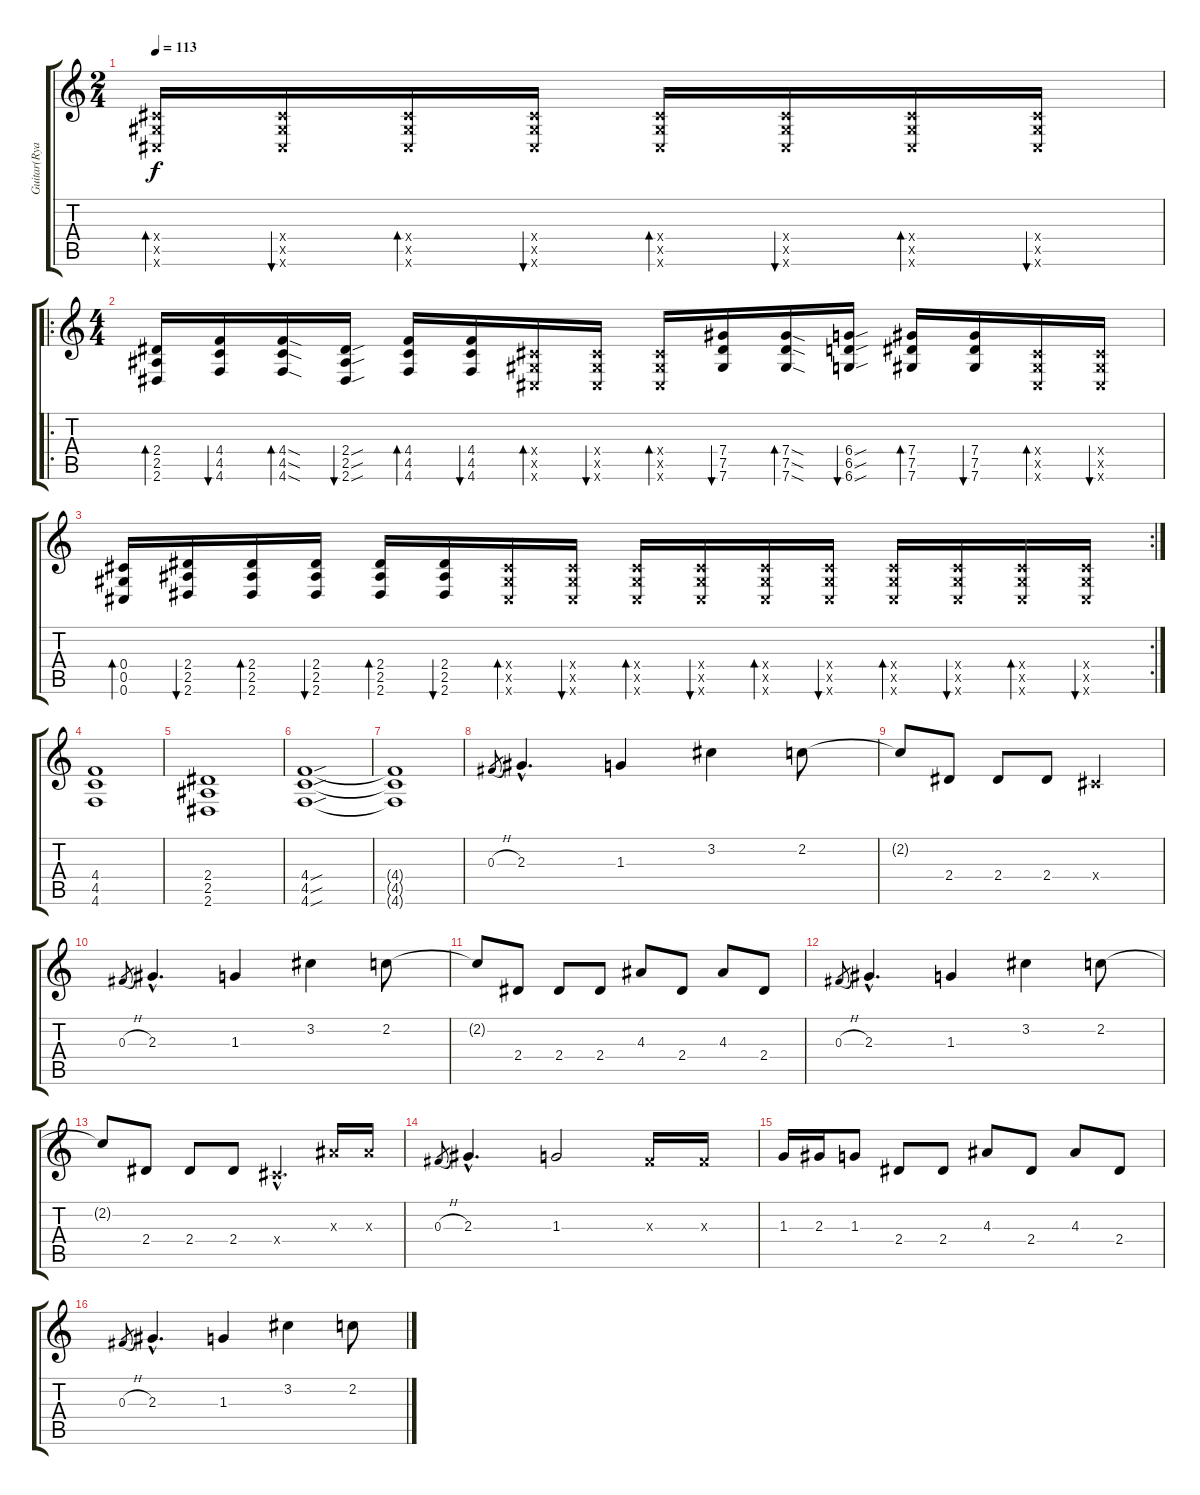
\track ("Guitar(Ryan Peake)" "Guitar(Rya") {instrument distortionguitar}
\staff {score tabs}
\tuning (Eb4 Bb3 Gb3 Db3 Ab2 Db2) {hide}
\ts (2 4)
\tempo 113
\clef g2
\ks c
(0.4{x} 0.5{x} 0.6{x}).16{bd 30 dy f instrument distortionguitar} (0.4{x} 0.5{x} 0.6{x}).16{bu 30} (0.4{x} 0.5{x} 0.6{x}).16{bd 30} (0.4{x} 0.5{x} 0.6{x}).16{bu 30} (0.4{x} 0.5{x} 0.6{x}).16{bd 30} (0.4{x} 0.5{x} 0.6{x}).16{bu 30} (0.4{x} 0.5{x} 0.6{x}).16{bd 30} (0.4{x} 0.5{x} 0.6{x}).16{bu 30} |
\ro
\ts (4 4)
(2.4 2.5 2.6).16{bd 30} (4.4 4.5 4.6).16{bu 30} (4.4{sod} 4.5{sod} 4.6{sod}).16{bd 30} (2.4{sou} 2.5{sou} 2.6{sou}).16{bu 30} (4.4 4.5 4.6).16{bd 30} (4.4 4.5 4.6).16{bu 30} (0.4{x} 0.5{x} 0.6{x}).16{bd 30} (0.4{x} 0.5{x} 0.6{x}).16{bu 30} (0.4{x} 0.5{x} 0.6{x}).16{bd 30} (7.4 7.5 7.6).16{bu 30} (7.4{sod} 7.5{sod} 7.6{sod}).16{bd 30} (6.4{sou} 6.5{sou} 6.6{sou}).16{bu 30} (7.4 7.5 7.6).16{bd 30} (7.4 7.5 7.6).16{bu 30} (0.4{x} 0.5{x} 0.6{x}).16{bd 30} (0.4{x} 0.5{x} 0.6{x}).16{bu 30} |
\rc 2
(0.4 0.5 0.6).16{bd 30} (2.4 2.5 2.6).16{bu 30} (2.4 2.5 2.6).16{bd 30} (2.4 2.5 2.6).16{bu 30} (2.4 2.5 2.6).16{bd 30} (2.4 2.5 2.6).16{bu 30} (0.4{x} 0.5{x} 0.6{x}).16{bd 30} (0.4{x} 0.5{x} 0.6{x}).16{bu 30} (0.4{x} 0.5{x} 0.6{x}).16{bd 30} (0.4{x} 0.5{x} 0.6{x}).16{bu 30} (0.4{x} 0.5{x} 0.6{x}).16{bd 30} (0.4{x} 0.5{x} 0.6{x}).16{bu 30} (0.4{x} 0.5{x} 0.6{x}).16{bd 30} (0.4{x} 0.5{x} 0.6{x}).16{bu 30} (0.4{x} 0.5{x} 0.6{x}).16{bd 30} (0.4{x} 0.5{x} 0.6{x}).16{bu 30} |
(4.4 4.5 4.6).1 |
(2.4 2.5 2.6).1 |
(4.4{sou} 4.5{sou} 4.6{sou}).1 |
(4.4{t} 4.5{t} 4.6{t}).1 |
0.3{h}.8{gr} 2.3{hac}.4{d instrument electricguitarmuted} 1.3.4 3.2.4 2.2.8 |
2.2{t}.8 2.4.8 2.4.8 2.4.8 0.4{x}.2 |
0.3{h}.8{gr} 2.3{hac}.4{d instrument electricguitarmuted} 1.3.4 3.2.4 2.2.8 |
2.2{t}.8 2.4.8 2.4.8 2.4.8 4.3.8 2.4.8 4.3.8 2.4.8 |
0.3{h}.8{gr} 2.3{hac}.4{d instrument electricguitarmuted} 1.3.4 3.2.4 2.2.8 |
2.2{t}.8 2.4.8 2.4.8 2.4.8 0.4{hac x}.4{d} 4.3{x}.16 4.3{x}.16 |
0.3{h}.8{gr} 2.3{hac}.4{d instrument electricguitarmuted} 1.3.2 0.3{x}.16 0.3{x}.16 |
1.3.16 2.3.16 1.3.8 2.4.8 2.4.8 4.3.8 2.4.8 4.3.8 2.4.8 |
0.3{h}.8{gr} 2.3{hac}.4{d instrument overdrivenguitar} 1.3.4 3.2.4 2.2.8
